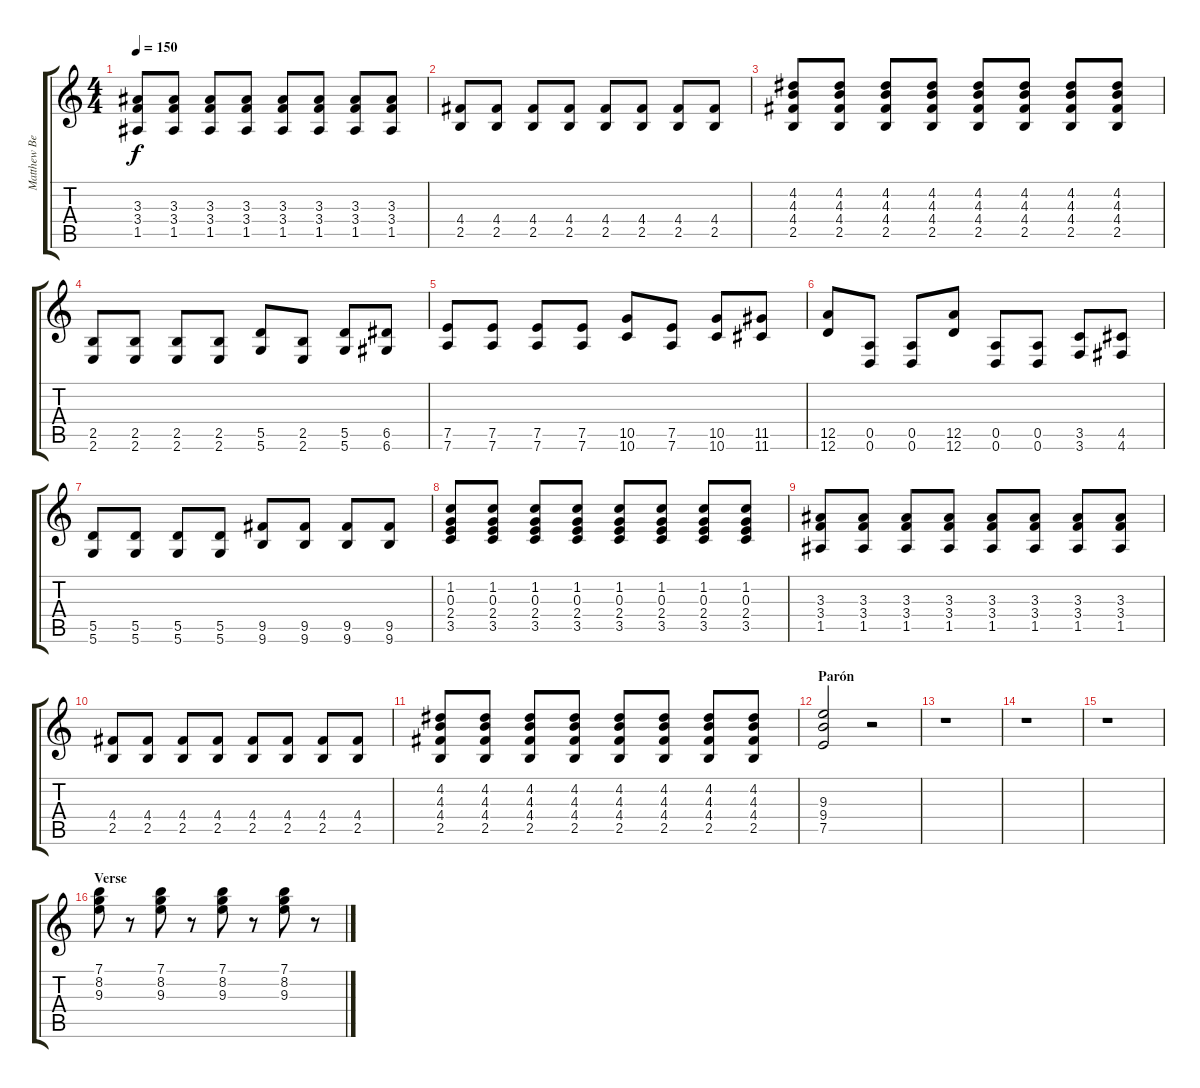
\track ("Matthew Bellamy" "Matthew Be") {instrument distortionguitar}
\staff {score tabs}
\tuning (E4 B3 G3 D3 A2 D2) {hide}
\ts (4 4)
\tempo 150
\clef g2
\ks c
(3.3 3.4 1.5).8{dy f} (3.3 3.4 1.5).8 (3.3 3.4 1.5).8 (3.3 3.4 1.5).8 (3.3 3.4 1.5).8 (3.3 3.4 1.5).8 (3.3 3.4 1.5).8 (3.3 3.4 1.5).8 |
(4.4 2.5).8 (4.4 2.5).8 (4.4 2.5).8 (4.4 2.5).8 (4.4 2.5).8 (4.4 2.5).8 (4.4 2.5).8 (4.4 2.5).8 |
(4.2 4.3 4.4 2.5).8 (4.2 4.3 4.4 2.5).8 (4.2 4.3 4.4 2.5).8 (4.2 4.3 4.4 2.5).8 (4.2 4.3 4.4 2.5).8 (4.2 4.3 4.4 2.5).8 (4.2 4.3 4.4 2.5).8 (4.2 4.3 4.4 2.5).8 |
(2.5 2.6).8 (2.5 2.6).8 (2.5 2.6).8 (2.5 2.6).8 (5.5 5.6).8 (2.5 2.6).8 (5.5 5.6).8 (6.5 6.6).8 |
(7.5 7.6).8 (7.5 7.6).8 (7.5 7.6).8 (7.5 7.6).8 (10.5 10.6).8 (7.5 7.6).8 (10.5 10.6).8 (11.5 11.6).8 |
(12.5 12.6).8 (0.5 0.6).8 (0.5 0.6).8 (12.5 12.6).8 (0.5 0.6).8 (0.5 0.6).8 (3.5 3.6).8 (4.5 4.6).8 |
(5.5 5.6).8 (5.5 5.6).8 (5.5 5.6).8 (5.5 5.6).8 (9.5 9.6).8 (9.5 9.6).8 (9.5 9.6).8 (9.5 9.6).8 |
(1.2 0.3 2.4 3.5).8 (1.2 0.3 2.4 3.5).8 (1.2 0.3 2.4 3.5).8 (1.2 0.3 2.4 3.5).8 (1.2 0.3 2.4 3.5).8 (1.2 0.3 2.4 3.5).8 (1.2 0.3 2.4 3.5).8 (1.2 0.3 2.4 3.5).8 |
(3.3 3.4 1.5).8 (3.3 3.4 1.5).8 (3.3 3.4 1.5).8 (3.3 3.4 1.5).8 (3.3 3.4 1.5).8 (3.3 3.4 1.5).8 (3.3 3.4 1.5).8 (3.3 3.4 1.5).8 |
(4.4 2.5).8 (4.4 2.5).8 (4.4 2.5).8 (4.4 2.5).8 (4.4 2.5).8 (4.4 2.5).8 (4.4 2.5).8 (4.4 2.5).8 |
(4.2 4.3 4.4 2.5).8 (4.2 4.3 4.4 2.5).8 (4.2 4.3 4.4 2.5).8 (4.2 4.3 4.4 2.5).8 (4.2 4.3 4.4 2.5).8 (4.2 4.3 4.4 2.5).8 (4.2 4.3 4.4 2.5).8 (4.2 4.3 4.4 2.5).8 |
\section ("" "Parón")
(9.3 9.4 7.5).2 r.2 |
r.1 |
r.1 |
r.1 |
\section ("" "Verse")
(7.1 8.2 9.3).8{instrument overdrivenguitar} r.8 (7.1 8.2 9.3).8 r.8 (7.1 8.2 9.3).8 r.8 (7.1 8.2 9.3).8 r.8
